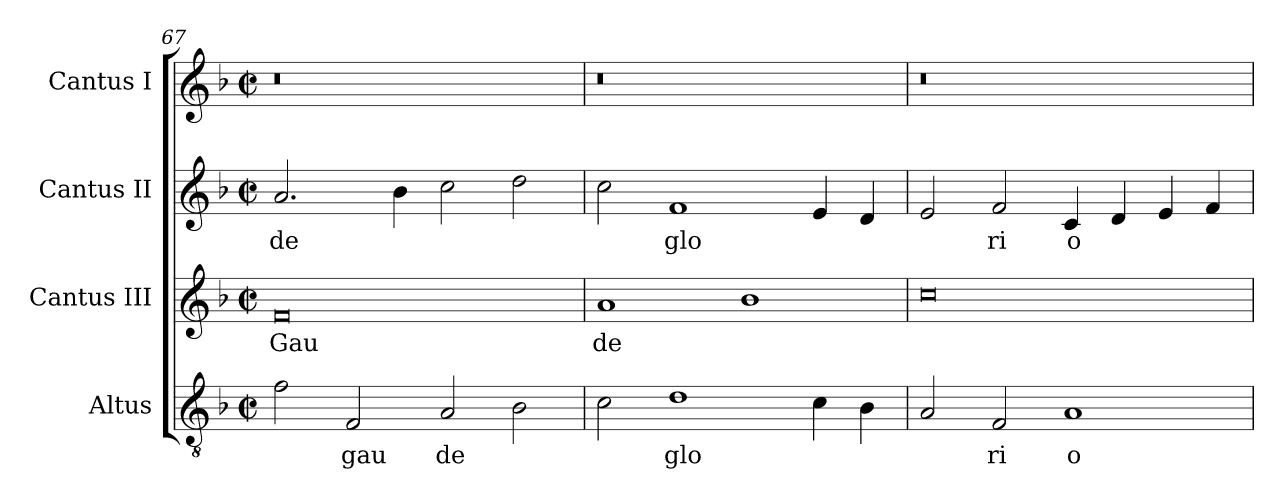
**kern	**text	**kern	**text	**kern	**text	**kern
*part4	*part4	*part3	*part3	*part2	*part2	*part1
*staff4	*staff4	*staff3	*staff3	*staff2	*staff2	*staff1
*I"Altus	*	*I"Cantus III	*	*I"Cantus II	*	*I"Cantus I
*clefGv2	*	*clefG2	*	*clefG2	*	*clefG2
*k[b-]	*	*k[b-]	*	*k[b-]	*	*k[b-]
*F:	*	*F:	*	*F:	*	*F:
*M2/2	*	*M2/2	*	*M2/2	*	*M2/2
*met(c|)	*	*met(c|)	*	*met(c|)	*	*met(c|)
=67	=67	=67	=67	=67	=67	=67
!	!	!	!LO:LY:b:cj	!	!LO:LY:b:cj	!
2f\	.	0f	Gau	2.a/	de	0r
!	!LO:LY:b:cj	!	!	!	!	!
2F/	gau	.	.	.	.	.
.	.	.	.	4b-\	.	.
!	!LO:LY:b:cj	!	!	!	!	!
2A/	de	.	.	2cc\	.	.
2B-\	.	.	.	2dd\	.	.
=68	=68	=68	=68	=68	=68	=68
!	!	!	!LO:LY:b:cj	!	!	!
2c\	.	1a	de	2cc\	.	0r
!	!LO:LY:b:cj	!	!	!	!LO:LY:b:cj	!
1d	glo	.	.	1f	glo	.
.	.	1b-	.	.	.	.
4c\	.	.	.	4e/	.	.
4B-\	.	.	.	4d/	.	.
=69	=69	=69	=69	=69	=69	=69
2A/	.	0cc	.	2e/	.	0r
!	!LO:LY:b:cj	!	!	!	!LO:LY:b:cj	!
2F/	ri	.	.	2f/	ri	.
!	!LO:LY:b:cj	!	!	!	!LO:LY:b:cj	!
1A	o	.	.	4c/	o	.
.	.	.	.	4d/	.	.
.	.	.	.	4e/	.	.
.	.	.	.	4f/	.	.
=	=	=	=	=	=	=
*-	*-	*-	*-	*-	*-	*-
